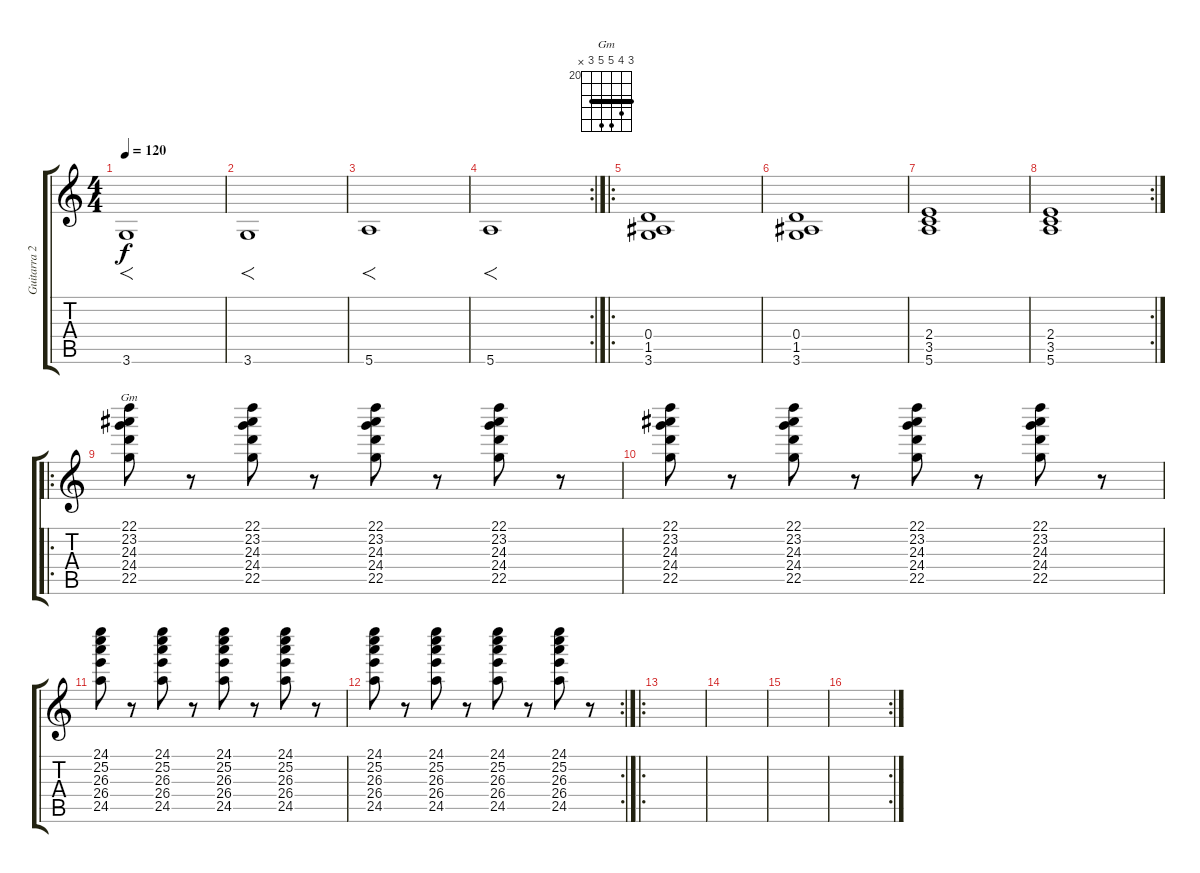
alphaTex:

\track ("Guitarra 2" "Guitarra 2") {instrument distortionguitar}
\staff {score tabs}
\tuning (E4 B3 G3 D3 A2 E2) {hide}
\chord ("Gm" 22 23 24 24 22 x) {firstfret 20 barre 22}
\ts (4 4)
\tempo 120
\clef g2
\ks c
3.6.1{f dy f instrument distortionguitar} |
\section ("" "")
3.6.1{f} |
5.6.1{f} |
\rc 2
5.6.1{f} |
\ro
(0.4 1.5 3.6).1 |
\section ("" "")
(0.4 1.5 3.6).1 |
(2.4 3.5 5.6).1 |
\rc 2
(2.4 3.5 5.6).1 |
\ro
\section ("" "")
(22.1 23.2 24.3 24.4 22.5).8{ch "Gm"} r.8 (22.1 23.2 24.3 24.4 22.5).8 r.8 (22.1 23.2 24.3 24.4 22.5).8 r.8 (22.1 23.2 24.3 24.4 22.5).8 r.8 |
(22.1 23.2 24.3 24.4 22.5).8 r.8 (22.1 23.2 24.3 24.4 22.5).8 r.8 (22.1 23.2 24.3 24.4 22.5).8 r.8 (22.1 23.2 24.3 24.4 22.5).8 r.8 |
(24.1 25.2 26.3 26.4 24.5).8 r.8 (24.1 25.2 26.3 26.4 24.5).8 r.8 (24.1 25.2 26.3 26.4 24.5).8 r.8 (24.1 25.2 26.3 26.4 24.5).8 r.8 |
\rc 2
(24.1 25.2 26.3 26.4 24.5).8 r.8 (24.1 25.2 26.3 26.4 24.5).8 r.8 (24.1 25.2 26.3 26.4 24.5).8 r.8 (24.1 25.2 26.3 26.4 24.5).8 r.8 |
\ro
\section ("" "")
|
\section ("" "")
|
|
\rc 2
